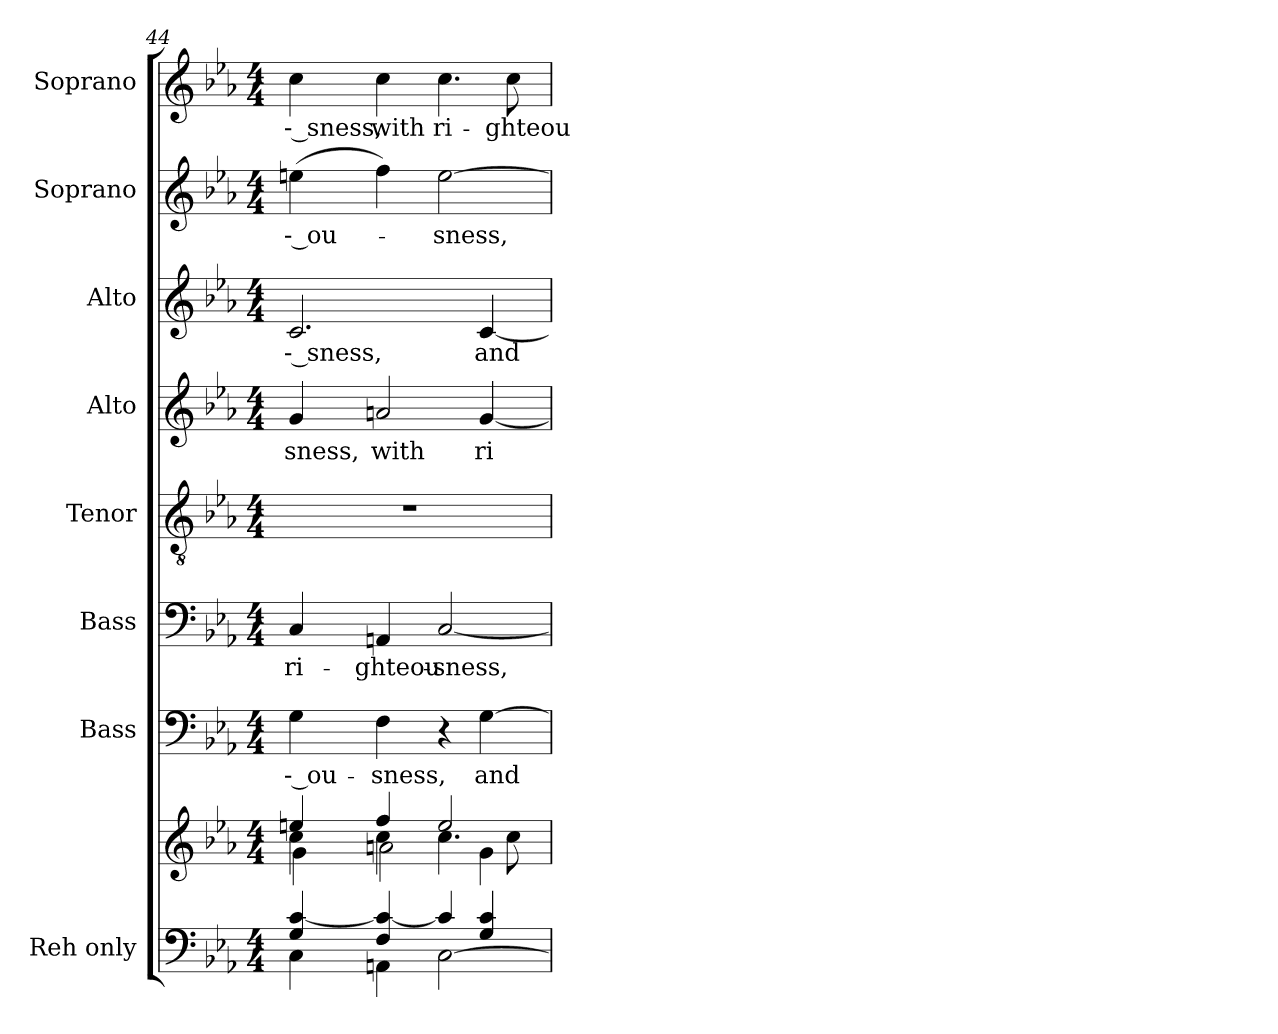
**kern	**kern	**kern	**text	**kern	**text	**kern	**kern	**text	**kern	**text	**kern	**text	**kern	**text
*part8	*part8	*part7	*part7	*part6	*part6	*part5	*part4	*part4	*part3	*part3	*part2	*part2	*part1	*part1
*staff9	*staff8	*staff7	*staff7	*staff6	*staff6	*staff5	*staff4	*staff4	*staff3	*staff3	*staff2	*staff2	*staff1	*staff1
*I"Reh only	*	*I"Bass	*	*I"Bass	*	*I"Tenor	*I"Alto	*	*I"Alto	*	*I"Soprano	*	*I"Soprano	*
*I'Reh only	*	*I'B.	*	*I'B.	*	*I'T.	*I'A.	*	*I'A.	*	*I'S.	*	*I'S.	*
!!LO:PB:g=z
*clefF4	*clefG2	*clefF4	*	*clefF4	*	*clefGv2	*clefG2	*	*clefG2	*	*clefG2	*	*clefG2	*
*	*	*	*	*	*	*ITrd7c12	*	*	*	*	*	*	*	*
*k[b-e-a-]	*k[b-e-a-]	*k[b-e-a-]	*	*k[b-e-a-]	*	*k[b-e-a-]	*k[b-e-a-]	*	*k[b-e-a-]	*	*k[b-e-a-]	*	*k[b-e-a-]	*
*E-:	*E-:	*E-:	*	*E-:	*	*E-:	*E-:	*	*E-:	*	*E-:	*	*E-:	*
*M4/4	*M4/4	*M4/4	*	*M4/4	*	*M4/4	*M4/4	*	*M4/4	*	*M4/4	*	*M4/4	*
=44	=44	=44	=44	=44	=44	=44	=44	=44	=44	=44	=44	=44	=44	=44
*^	*^	*	*	*	*	*	*	*	*	*	*	*	*	*
*	*^	*	*^	*	*	*	*	*	*	*	*	*	*	*	*	*
!	!	!	!	!	!	!	!LO:LY:b:color=#000000	!	!	!	!	!	!	!	!	!	!	!
!	!	!	!	!	!	!	!	!	!LO:LY:b:color=#000000	!	!	!	!	!	!	!	!	!
!	!	!	!	!	!	!	!	!	!	!	!	!LO:LY:b:color=#000000	!	!	!	!	!	!
!	!	!	!	!	!	!	!	!	!	!	!	!	!	!LO:LY:b:color=#000000	!	!	!	!
!	!	!	!	!	!	!	!	!	!	!	!	!	!	!	!	!LO:LY:b:color=#000000	!	!
!	!	!	!	!	!	!	!	!	!	!	!	!	!	!	!	!	!	!LO:LY:b:color=#000000
1ryy	4Gi/ [4ci	4Ci\	4eeni/	4cci\	4gi\	4Gi\	-- ou-	4Ci/	ri-	1r	4gi/	-sness,	2.ci/	-- sness,	(4eeni\	-- ou-	4cci\	-- sness,
!	!	!	!	!	!	!	!LO:LY:b:color=#000000	!	!	!	!	!	!	!	!	!	!	!
!	!	!	!	!	!	!	!	!	!LO:LY:b:color=#000000	!	!	!	!	!	!	!	!	!
!	!	!	!	!	!	!	!	!	!	!	!	!LO:LY:b:color=#000000	!	!	!	!	!	!
!	!	!	!	!	!	!	!	!	!	!	!	!	!	!	!	!	!	!LO:LY:b:color=#000000
.	4Fi/ 4ci_	4AAni\	4ffi/	4cci\	2ani\	4Fi\	-sness,	4AAni/	-ghteou-	.	2ani/	with	.	.	4ffi\)	.	4cci\	with
!	!	!	!	!	!	!	!	!	!LO:LY:b:color=#000000	!	!	!	!	!	!	!	!	!
!	!	!	!	!	!	!	!	!	!	!	!	!	!	!	!	!LO:LY:b:color=#000000	!	!
!	!	!	!	!	!	!	!	!	!	!	!	!	!	!	!	!	!	!LO:LY:b:color=#000000
.	4ci/]	[2Ci\	2eei/	4.cci\	.	4r	.	[2Ci/	-sness,	.	.	.	.	.	[2eei\	-sness,	4.cci\	ri-
!	!	!	!	!	!	!	!LO:LY:b:color=#000000	!	!	!	!	!	!	!	!	!	!	!
!	!	!	!	!	!	!	!	!	!	!	!	!LO:LY:b:color=#000000	!	!	!	!	!	!
!	!	!	!	!	!	!	!	!	!	!	!	!	!	!LO:LY:b:color=#000000	!	!	!	!
.	4Gi/ 4ci	.	.	.	4gi\	[4Gi\	and	.	.	.	[4gi/	ri-	[4ci/	and	.	.	.	.
!	!	!	!	!	!	!	!	!	!	!	!	!	!	!	!	!	!	!LO:LY:b:color=#000000
.	.	.	.	8cci\	.	.	.	.	.	.	.	.	.	.	.	.	8cci\	-ghteou-
*v	*v	*v	*	*	*	*	*	*	*	*	*	*	*	*	*	*	*	*
*	*v	*v	*v	*	*	*	*	*	*	*	*	*	*	*	*	*
=	=	=	=	=	=	=	=	=	=	=	=	=	=	=
*-	*-	*-	*-	*-	*-	*-	*-	*-	*-	*-	*-	*-	*-	*-
